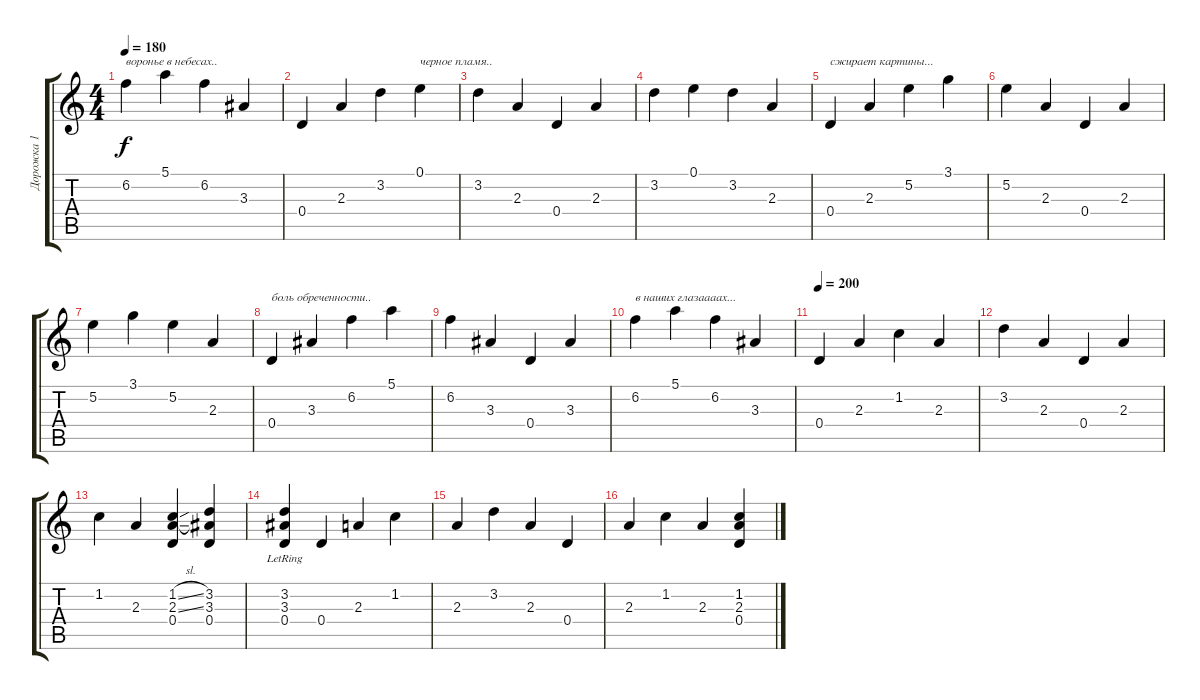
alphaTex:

\track ("Дорожка 1" "Дорожка 1") {instrument electricguitarjazz}
\staff {score tabs}
\tuning (E4 B3 G3 D3 A2 E2) {hide}
\ts (4 4)
\tempo 180
\clef g2
\ks c
6.2.4{txt "воронье в небесах.." dy f} 5.1.4 6.2.4 3.3.4 |
0.4.4 2.3.4 3.2.4 0.1.4{txt "черное пламя.."} |
3.2.4 2.3.4 0.4.4 2.3.4 |
3.2.4 0.1.4 3.2.4 2.3.4 |
0.4.4{txt "сжирает картины..."} 2.3.4 5.2.4 3.1.4 |
5.2.4 2.3.4 0.4.4 2.3.4 |
5.2.4 3.1.4 5.2.4 2.3.4 |
0.4.4{txt "боль обреченности.."} 3.3.4 6.2.4 5.1.4 |
6.2.4 3.3.4 0.4.4 3.3.4 |
6.2.4{txt "в наших глазаааах..."} 5.1.4 6.2.4 3.3.4 |
\tempo 200
0.4.4 2.3.4 1.2.4 2.3.4 |
3.2.4 2.3.4 0.4.4 2.3.4 |
1.2.4 2.3.4 (1.2{sl} 2.3{sl} 0.4).4 (3.2 3.3 0.4).4 |
(3.2{lr} 3.3 0.4).4 0.4.4 2.3.4 1.2.4 |
2.3.4 3.2.4 2.3.4 0.4.4 |
2.3.4 1.2.4 2.3.4 (1.2{sl} 2.3{sl} 0.4).4
